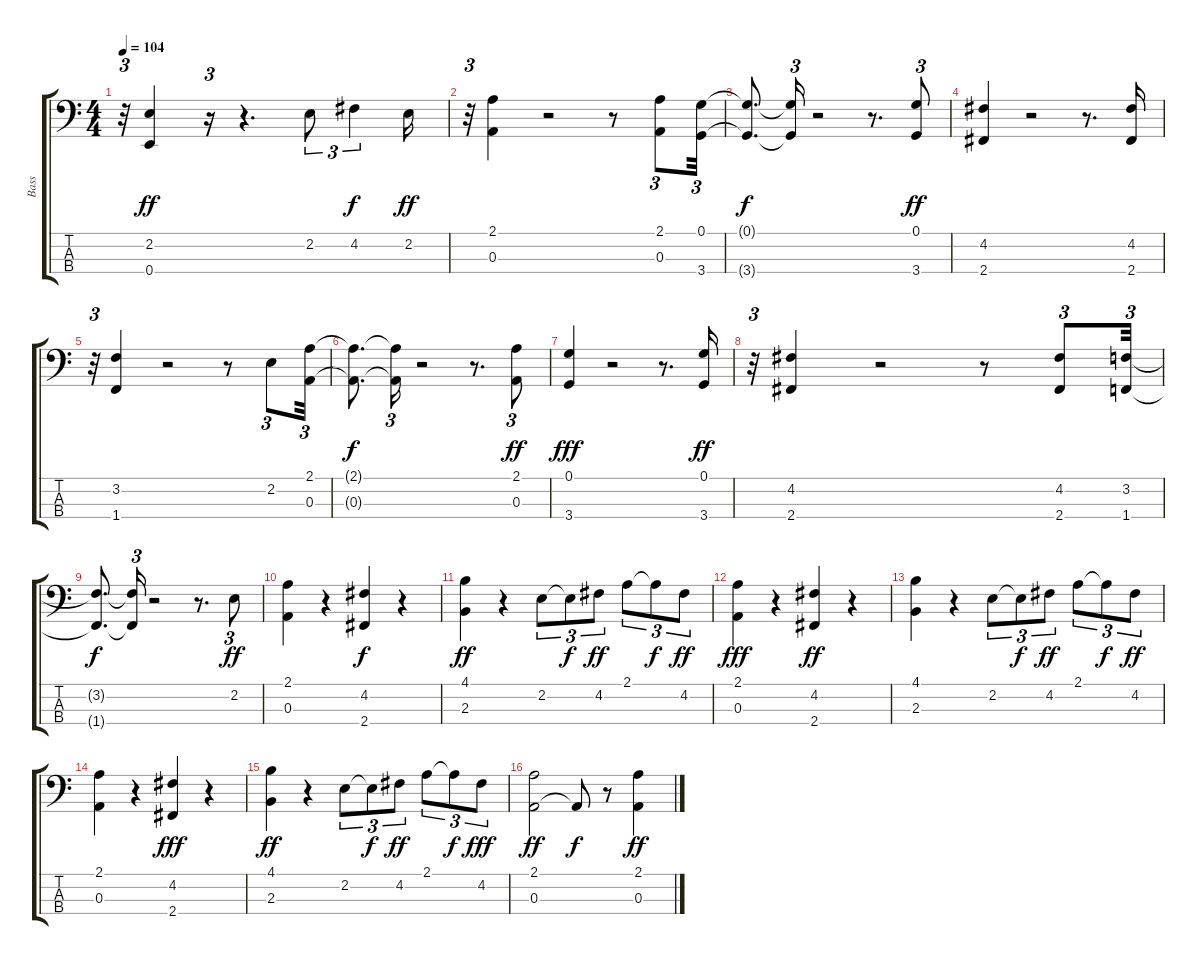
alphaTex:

\track ("Bass    " "Bass    ") {instrument electricbassfinger}
\staff {score tabs}
\tuning (G2 D2 A1 E1) {hide}
\ts (4 4)
\tempo 104
\clef f4
\ks c
r.32{tu (3 2) dy f} (2.2 0.4).4{dy ff} r.16{tu (3 2)} r.4{d} 2.2.8{tu (3 2)} 4.2.4{tu (3 2) dy f} 2.2.16{dy ff} |
r.32{tu (3 2)} (2.1 0.3).4 r.2 r.8 (2.1 0.3).8{tu (3 2)} (0.1 3.4).32{tu (3 2)} |
(0.1{t} 3.4{t}).8{d dy f} (0.1{t} 3.4{t}).16{tu (3 2)} r.2 r.8{d} (0.1 3.4).8{tu (3 2) dy ff} |
(4.2 2.4).4 r.2 r.8{d} (4.2 2.4).16 |
r.32{tu (3 2)} (3.2 1.4).4 r.2 r.8 2.2.8{tu (3 2)} (2.1 0.3).32{tu (3 2)} |
(2.1{t} 0.3{t}).8{d dy f} (2.1{t} 0.3{t}).16{tu (3 2)} r.2 r.8{d} (2.1 0.3).8{tu (3 2) dy ff} |
(0.1 3.4).4{dy fff} r.2 r.8{d} (0.1 3.4).16{dy ff} |
r.32{tu (3 2)} (4.2 2.4).4 r.2 r.8 (4.2 2.4).8{tu (3 2)} (3.2 1.4).32{tu (3 2)} |
(3.2{t} 1.4{t}).8{d dy f} (3.2{t} 1.4{t}).16{tu (3 2)} r.2 r.8{d} 2.2.8{tu (3 2) dy ff} |
(2.1 0.3).4 r.4 (4.2 2.4).4{dy f} r.4 |
(4.1 2.3).4{dy ff} r.4 2.2.8{tu (3 2)} 2.2{t}.8{tu (3 2) dy f} 4.2.8{tu (3 2) dy ff} 2.1.8{tu (3 2)} 2.1{t}.8{tu (3 2) dy f} 4.2.8{tu (3 2) dy ff} |
(2.1 0.3).4{dy fff} r.4 (4.2 2.4).4{dy ff} r.4 |
(4.1 2.3).4 r.4 2.2.8{tu (3 2)} 2.2{t}.8{tu (3 2) dy f} 4.2.8{tu (3 2) dy ff} 2.1.8{tu (3 2)} 2.1{t}.8{tu (3 2) dy f} 4.2.8{tu (3 2) dy ff} |
(2.1 0.3).4 r.4 (4.2 2.4).4{dy fff} r.4 |
(4.1 2.3).4{dy ff} r.4 2.2.8{tu (3 2)} 2.2{t}.8{tu (3 2) dy f} 4.2.8{tu (3 2) dy ff} 2.1.8{tu (3 2)} 2.1{t}.8{tu (3 2) dy f} 4.2.8{tu (3 2) dy fff} |
(2.1 0.3).2{dy ff} 0.3{t}.8{dy f} r.8 (2.1 0.3).4{dy ff}
